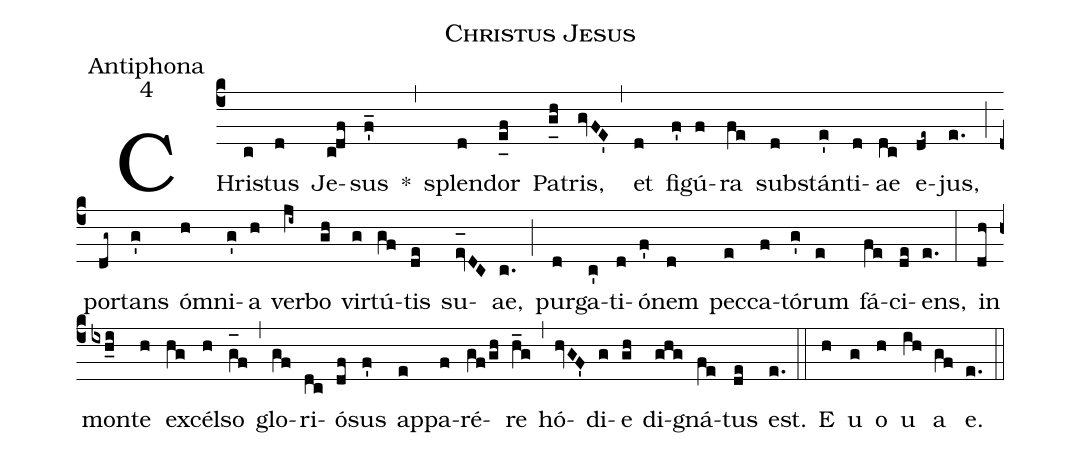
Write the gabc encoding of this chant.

name:Christus Jesus;
office-part:Antiphona;
mode:4;
%%
(c4) CHri(c)stus(d) Je(cdf)sus(f'_) *(,) splen(d)dor(e_[uh:l]f) Pa(g_[uh:l]h)tris,(gvFE') (,) et(d) fi(f')gú(f)ra(fe) sub(d)stán(e')ti(d)ae(dc) e(de~)jus,(e.) (;) por(dg~)tans(g') ó(h)mni(g')a(h) ver(ji~)bo(gh) vir(g)tú(gf)tis(de) su(ev_[oh:h]DC)ae,(c.) (;) pur(d)ga(c')ti(d)ó(f')nem(d) pec(e)ca(f)tó(g')rum(e) fá(fe)ci(de)ens,(e.) (:) in(dh) mon(ixh_i)te(h) ex(hg)cél(h)so(g_[oh:h]f) (,) glo(gf)ri(dc)ó(df)sus(f') ap(e)pa(f)ré(gf/gh)re(h_g) (,) hó(hvGF')di(g)e(gh) di(ghg)gná(fe)tus(de) est.(e.) (::) <eu>E(h) u(g) o(h) u(ih) a(gf) e.</eu>(e.) (::)
